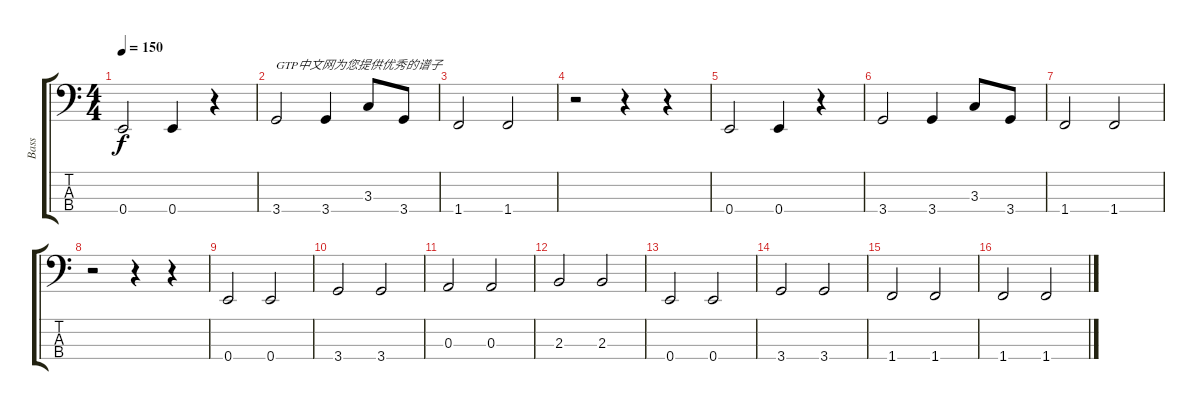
\track ("Bass" "Bass") {instrument fretlessbass}
\staff {score tabs}
\tuning (G2 D2 A1 E1) {hide}
\ts (4 4)
\tempo 150
\clef f4
\ks c
0.4.2{dy f instrument fretlessbass} 0.4.4 r.4 |
3.4.2{txt "GTP中文网为您提供优秀的谱子"} 3.4.4 3.3.8 3.4.8 |
1.4.2 1.4.2 |
r.2 r.4 r.4 |
0.4.2 0.4.4 r.4 |
3.4.2 3.4.4 3.3.8 3.4.8 |
1.4.2 1.4.2 |
r.2 r.4 r.4 |
0.4.2 0.4.2 |
3.4.2 3.4.2 |
0.3.2 0.3.2 |
2.3.2 2.3.2 |
0.4.2 0.4.2 |
3.4.2 3.4.2 |
1.4.2 1.4.2 |
1.4.2 1.4.2
